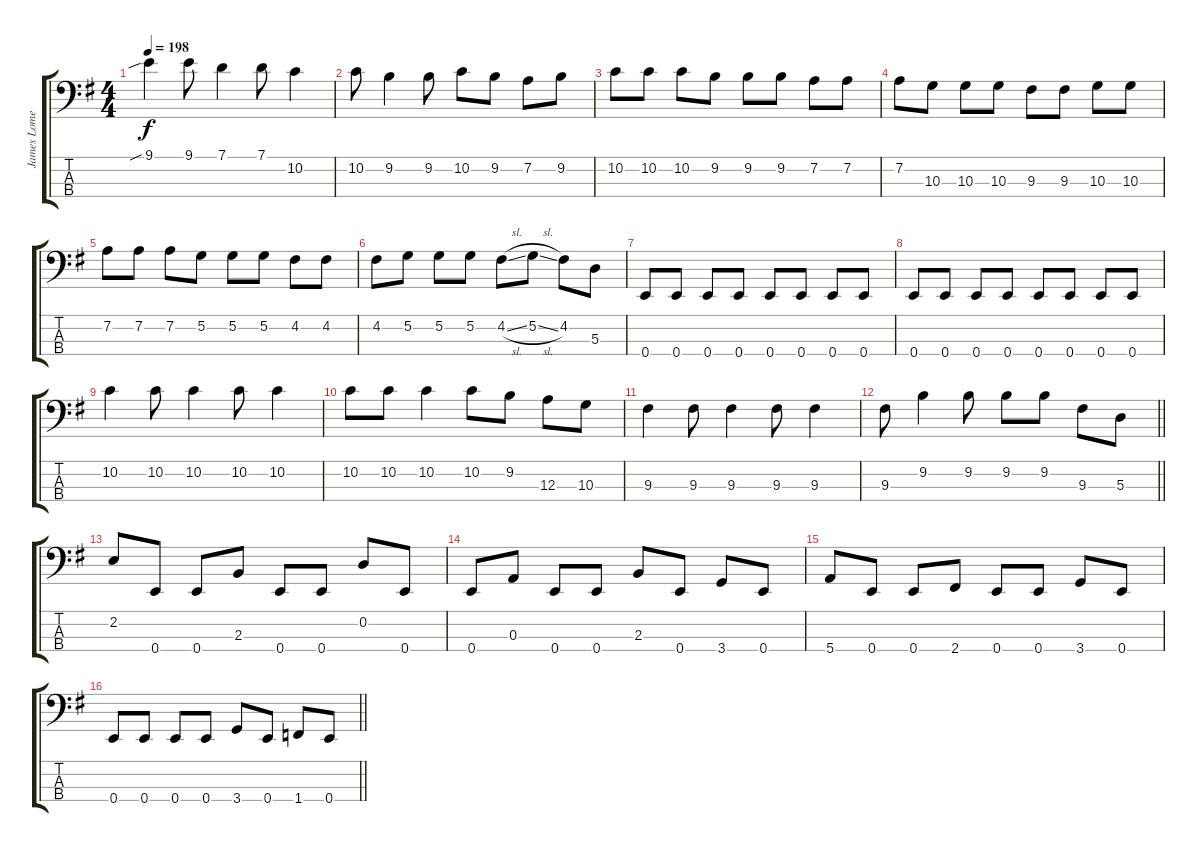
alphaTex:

\track ("James Lomenzo" "James Lome") {instrument electricbasspick}
\staff {score tabs}
\tuning (G2 D2 A1 E1) {hide}
\ts (4 4)
\tempo 198
\clef f4
\ks g
9.1{sib}.4{dy f} 9.1.8 7.1.4 7.1.8 10.2.4 |
10.2.8 9.2.4 9.2.8 10.2.8 9.2.8 7.2.8 9.2.8 |
10.2.8 10.2.8 10.2.8 9.2.8 9.2.8 9.2.8 7.2.8 7.2.8 |
7.2.8 10.3.8 10.3.8 10.3.8 9.3.8 9.3.8 10.3.8 10.3.8 |
7.2.8 7.2.8 7.2.8 5.2.8 5.2.8 5.2.8 4.2.8 4.2.8 |
4.2.8 5.2.8 5.2.8 5.2.8 4.2{sl}.8 5.2{sl}.8 4.2.8 5.3.8 |
0.4.8 0.4.8 0.4.8 0.4.8 0.4.8 0.4.8 0.4.8 0.4.8 |
0.4.8 0.4.8 0.4.8 0.4.8 0.4.8 0.4.8 0.4.8 0.4.8 |
10.2.4 10.2.8 10.2.4 10.2.8 10.2.4 |
10.2.8 10.2.8 10.2.4 10.2.8 9.2.8 12.3.8 10.3.8 |
9.3.4 9.3.8 9.3.4 9.3.8 9.3.4 |
\barLineRight lightlight
9.3.8 9.2.4 9.2.8 9.2.8 9.2.8 9.3.8 5.3.8 |
2.2.8 0.4.8 0.4.8 2.3.8 0.4.8 0.4.8 0.2.8 0.4.8 |
0.4.8 0.3.8 0.4.8 0.4.8 2.3.8 0.4.8 3.4.8 0.4.8 |
5.4.8 0.4.8 0.4.8 2.4.8 0.4.8 0.4.8 3.4.8 0.4.8 |
\barLineRight lightlight
0.4.8 0.4.8 0.4.8 0.4.8 3.4.8 0.4.8 1.4.8 0.4.8
